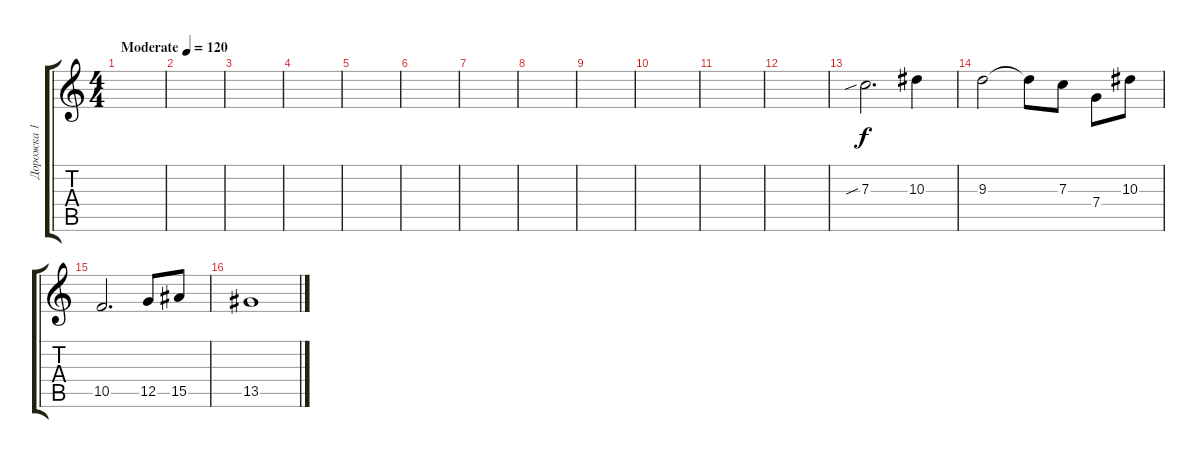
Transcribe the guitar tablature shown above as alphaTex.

\track ("Дорожка 1" "Дорожка 1") {instrument distortionguitar}
\staff {score tabs}
\tuning (D4 A3 F3 C3 G2 C2) {hide}
\ts (4 4)
\tempo (120 "Moderate")
\clef g2
\ks c
|
|
|
|
|
|
|
|
|
|
|
|
7.3{sib}.2{d} 10.3.4 |
9.3.2 9.3{t}.8 7.3.8 7.4.8 10.3.8 |
10.5.2{d} 12.5.8 15.5.8 |
13.5.1
